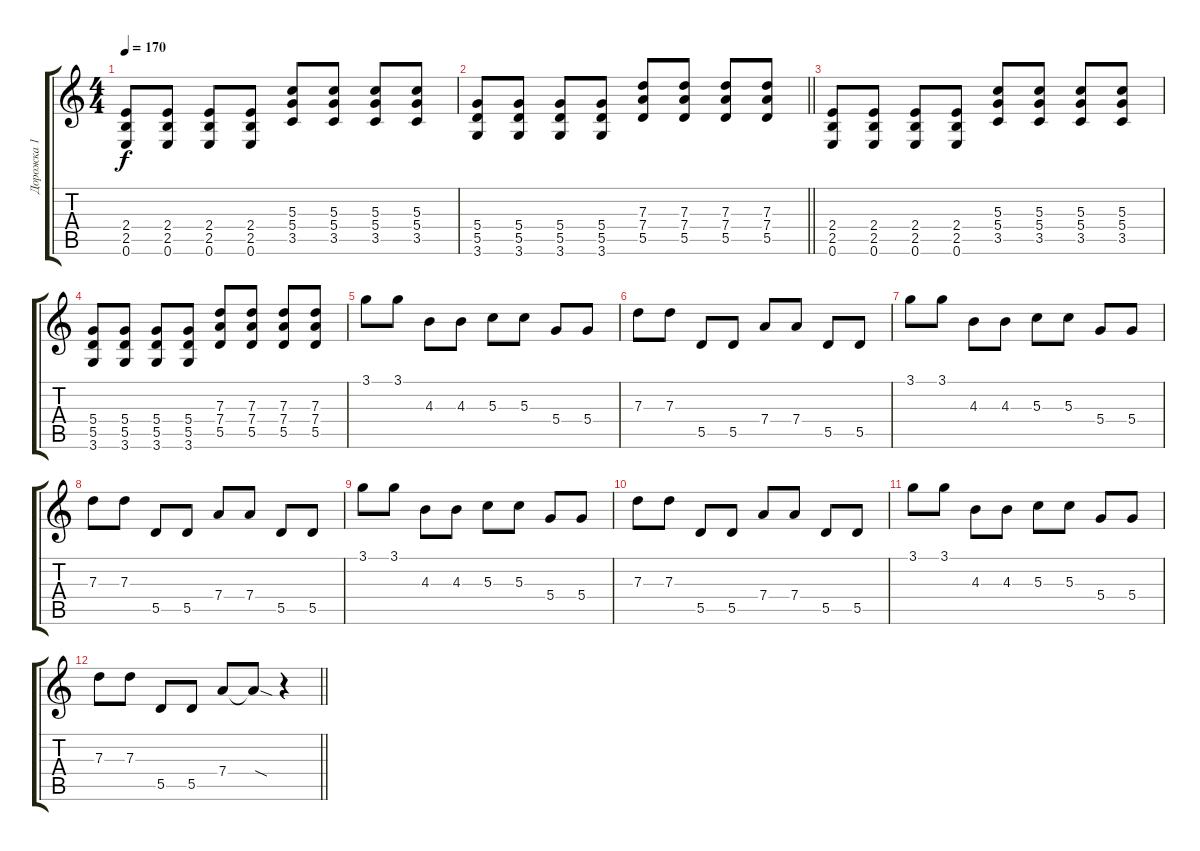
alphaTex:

\track ("Дорожка 1" "Дорожка 1") {instrument distortionguitar}
\staff {score tabs}
\tuning (E4 B3 G3 D3 A2 E2) {hide}
\ts (4 4)
\tempo 170
\clef g2
\ks c
(2.4 2.5 0.6).8{dy f} (2.4 2.5 0.6).8 (2.4 2.5 0.6).8 (2.4 2.5 0.6).8 (5.3 5.4 3.5).8 (5.3 5.4 3.5).8 (5.3 5.4 3.5).8 (5.3 5.4 3.5).8 |
\barLineRight lightlight
(5.4 5.5 3.6).8 (5.4 5.5 3.6).8 (5.4 5.5 3.6).8 (5.4 5.5 3.6).8 (7.3 7.4 5.5).8 (7.3 7.4 5.5).8 (7.3 7.4 5.5).8 (7.3 7.4 5.5).8 |
(2.4 2.5 0.6).8 (2.4 2.5 0.6).8 (2.4 2.5 0.6).8 (2.4 2.5 0.6).8 (5.3 5.4 3.5).8 (5.3 5.4 3.5).8 (5.3 5.4 3.5).8 (5.3 5.4 3.5).8 |
(5.4 5.5 3.6).8 (5.4 5.5 3.6).8 (5.4 5.5 3.6).8 (5.4 5.5 3.6).8 (7.3 7.4 5.5).8 (7.3 7.4 5.5).8 (7.3 7.4 5.5).8 (7.3 7.4 5.5).8 |
3.1.8 3.1.8 4.3.8 4.3.8 5.3.8 5.3.8 5.4.8 5.4.8 |
7.3.8 7.3.8 5.5.8 5.5.8 7.4.8 7.4.8 5.5.8 5.5.8 |
3.1.8 3.1.8 4.3.8 4.3.8 5.3.8 5.3.8 5.4.8 5.4.8 |
7.3.8 7.3.8 5.5.8 5.5.8 7.4.8 7.4.8 5.5.8 5.5.8 |
3.1.8 3.1.8 4.3.8 4.3.8 5.3.8 5.3.8 5.4.8 5.4.8 |
7.3.8 7.3.8 5.5.8 5.5.8 7.4.8 7.4.8 5.5.8 5.5.8 |
3.1.8 3.1.8 4.3.8 4.3.8 5.3.8 5.3.8 5.4.8 5.4.8 |
\barLineRight lightlight
7.3.8 7.3.8 5.5.8 5.5.8 7.4.8 7.4{sod t}.8 r.4
